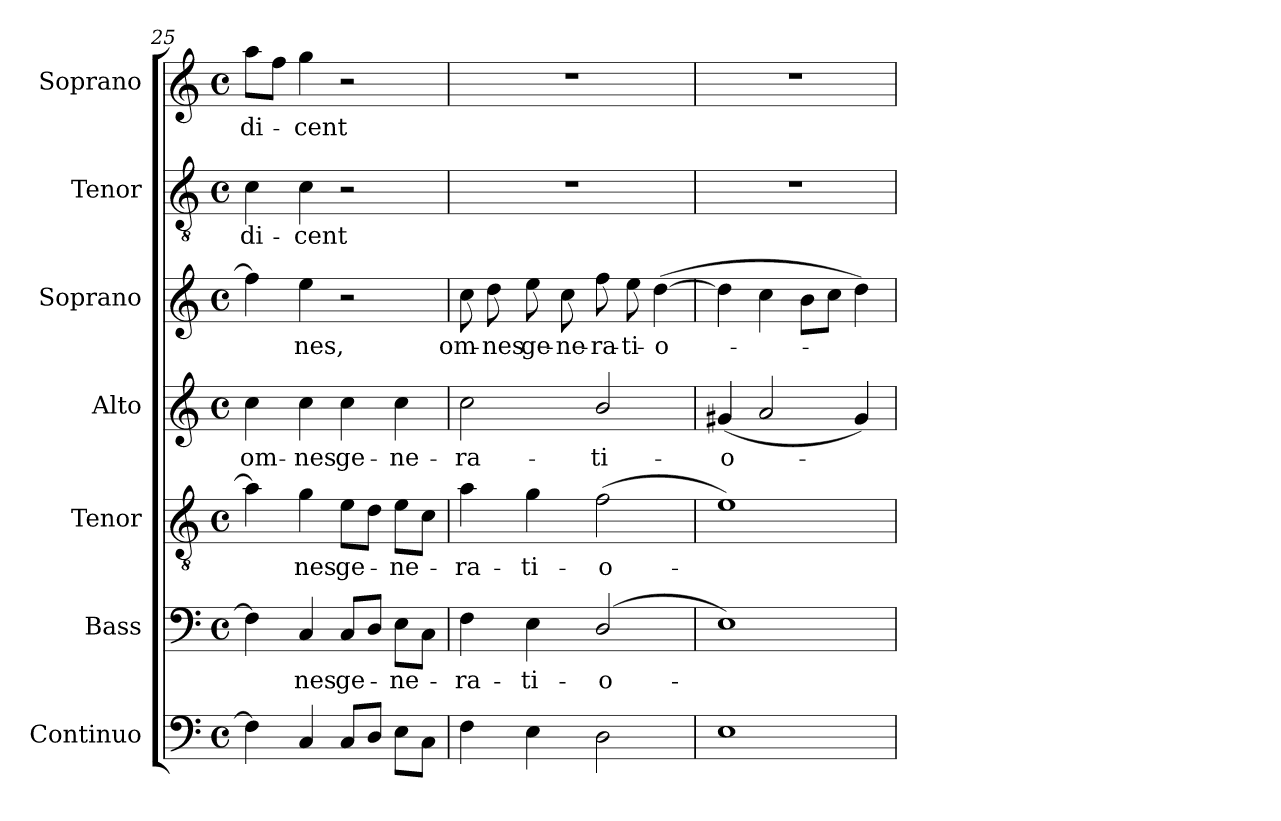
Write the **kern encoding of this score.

**kern	**kern	**text	**kern	**text	**kern	**text	**kern	**text	**kern	**text	**kern	**text
*part7	*part6	*part6	*part5	*part5	*part4	*part4	*part3	*part3	*part2	*part2	*part1	*part1
*staff7	*staff6	*staff6	*staff5	*staff5	*staff4	*staff4	*staff3	*staff3	*staff2	*staff2	*staff1	*staff1
*I"Continuo	*I"Bass	*	*I"Tenor	*	*I"Alto	*	*I"Soprano	*	*I"Tenor	*	*I"Soprano	*
*I'Cont.	*I'B.	*	*I'T.	*	*I'A.	*	*I'S.	*	*I'T.	*	*I'S.	*
*clefF4	*clefF4	*	*clefGv2	*	*clefG2	*	*clefG2	*	*clefGv2	*	*clefG2	*
*	*	*	*ITrd7c12	*	*	*	*	*	*ITrd7c12	*	*	*
*k[]	*k[]	*	*k[]	*	*k[]	*	*k[]	*	*k[]	*	*k[]	*
*C:	*C:	*	*C:	*	*C:	*	*C:	*	*C:	*	*C:	*
*M4/4	*M4/4	*	*M4/4	*	*M4/4	*	*M4/4	*	*M4/4	*	*M4/4	*
*met(c)	*met(c)	*	*met(c)	*	*met(c)	*	*met(c)	*	*met(c)	*	*met(c)	*
=25	=25	=25	=25	=25	=25	=25	=25	=25	=25	=25	=25	=25
!	!	!	!	!	!	!LO:LY:b:color=#000000	!	!	!	!	!	!
!	!	!	!	!	!	!	!	!	!	!LO:LY:b:color=#000000	!	!
!	!	!	!	!	!	!	!	!	!	!	!	!LO:LY:b:color=#000000
4Fi\]	4Fi\]	.	4Ai\]	.	4cci\	om-	4ffi\]	.	4Ci\	di-	8aai\L	di-
.	.	.	.	.	.	.	.	.	.	.	8ffi\J	.
!	!	!LO:LY:b:color=#000000	!	!	!	!	!	!	!	!	!	!
!	!	!	!	!LO:LY:b:color=#000000	!	!	!	!	!	!	!	!
!	!	!	!	!	!	!LO:LY:b:color=#000000	!	!	!	!	!	!
!	!	!	!	!	!	!	!	!LO:LY:b:color=#000000	!	!	!	!
!	!	!	!	!	!	!	!	!	!	!LO:LY:b:color=#000000	!	!
!	!	!	!	!	!	!	!	!	!	!	!	!LO:LY:b:color=#000000
4Ci/	4Ci/	-nes	4Gi\	-nes	4cci\	-nes	4eei\	-nes,	4Ci\	-cent	4ggi\	-cent
!	!	!LO:LY:b:color=#000000	!	!	!	!	!	!	!	!	!	!
!	!	!	!	!LO:LY:b:color=#000000	!	!	!	!	!	!	!	!
!	!	!	!	!	!	!LO:LY:b:color=#000000	!	!	!	!	!	!
8Ci/L	8Ci/L	ge-	8Ei\L	ge-	4cci\	ge-	2r	.	2r	.	2r	.
8Di/J	8Di/J	.	8Di\J	.	.	.	.	.	.	.	.	.
!	!	!LO:LY:b:color=#000000	!	!	!	!	!	!	!	!	!	!
!	!	!	!	!LO:LY:b:color=#000000	!	!	!	!	!	!	!	!
!	!	!	!	!	!	!LO:LY:b:color=#000000	!	!	!	!	!	!
8Ei\L	8Ei\L	-ne-	8Ei\L	-ne-	4cci\	-ne-	.	.	.	.	.	.
8Ci\J	8Ci\J	.	8Ci\J	.	.	.	.	.	.	.	.	.
!!LO:PB:g=z
=26	=26	=26	=26	=26	=26	=26	=26	=26	=26	=26	=26	=26
!	!	!LO:LY:b:color=#000000	!	!	!	!	!	!	!	!	!	!
!	!	!	!	!LO:LY:b:color=#000000	!	!	!	!	!	!	!	!
!	!	!	!	!	!	!LO:LY:b:color=#000000	!	!	!	!	!	!
!	!	!	!	!	!	!	!	!LO:LY:b:color=#000000	!	!	!	!
4Fi\	4Fi\	-ra-	4Ai\	-ra-	2cci\	-ra-	8cci\	om-	1r	.	1r	.
!	!	!	!	!	!	!	!	!LO:LY:b:color=#000000	!	!	!	!
.	.	.	.	.	.	.	8ddi\	-nes	.	.	.	.
!	!	!LO:LY:b:color=#000000	!	!	!	!	!	!	!	!	!	!
!	!	!	!	!LO:LY:b:color=#000000	!	!	!	!	!	!	!	!
!	!	!	!	!	!	!	!	!LO:LY:b:color=#000000	!	!	!	!
4Ei\	4Ei\	-ti-	4Gi\	-ti-	.	.	8eei\	ge-	.	.	.	.
!	!	!	!	!	!	!	!	!LO:LY:b:color=#000000	!	!	!	!
.	.	.	.	.	.	.	8cci\	-ne-	.	.	.	.
!	!	!LO:LY:b:color=#000000	!	!	!	!	!	!	!	!	!	!
!	!	!	!	!LO:LY:b:color=#000000	!	!	!	!	!	!	!	!
!	!	!	!	!	!	!LO:LY:b:color=#000000	!	!	!	!	!	!
!	!	!	!	!	!	!	!	!LO:LY:b:color=#000000	!	!	!	!
2Di\	(2Di/	-o-	(2Fi\	-o-	2bi/	-ti-	8ffi\	-ra-	.	.	.	.
!	!	!	!	!	!	!	!	!LO:LY:b:color=#000000	!	!	!	!
.	.	.	.	.	.	.	8eei\	-ti-	.	.	.	.
!	!	!	!	!	!	!	!	!LO:LY:b:color=#000000	!	!	!	!
.	.	.	.	.	.	.	([>4ddi\	-o-	.	.	.	.
=27	=27	=27	=27	=27	=27	=27	=27	=27	=27	=27	=27	=27
!	!	!	!	!	!	!LO:LY:b:color=#000000	!	!	!	!	!	!
1Ei	1Ei)	.	1Ei)	.	(4g#Xi/	-o-	4ddi\]	.	1r	.	1r	.
.	.	.	.	.	2ai/	.	4cci\	.	.	.	.	.
.	.	.	.	.	.	.	8bi\L	.	.	.	.	.
.	.	.	.	.	.	.	8cci\J	.	.	.	.	.
.	.	.	.	.	4g#i/)	.	4ddi\)	.	.	.	.	.
=	=	=	=	=	=	=	=	=	=	=	=	=
*-	*-	*-	*-	*-	*-	*-	*-	*-	*-	*-	*-	*-
